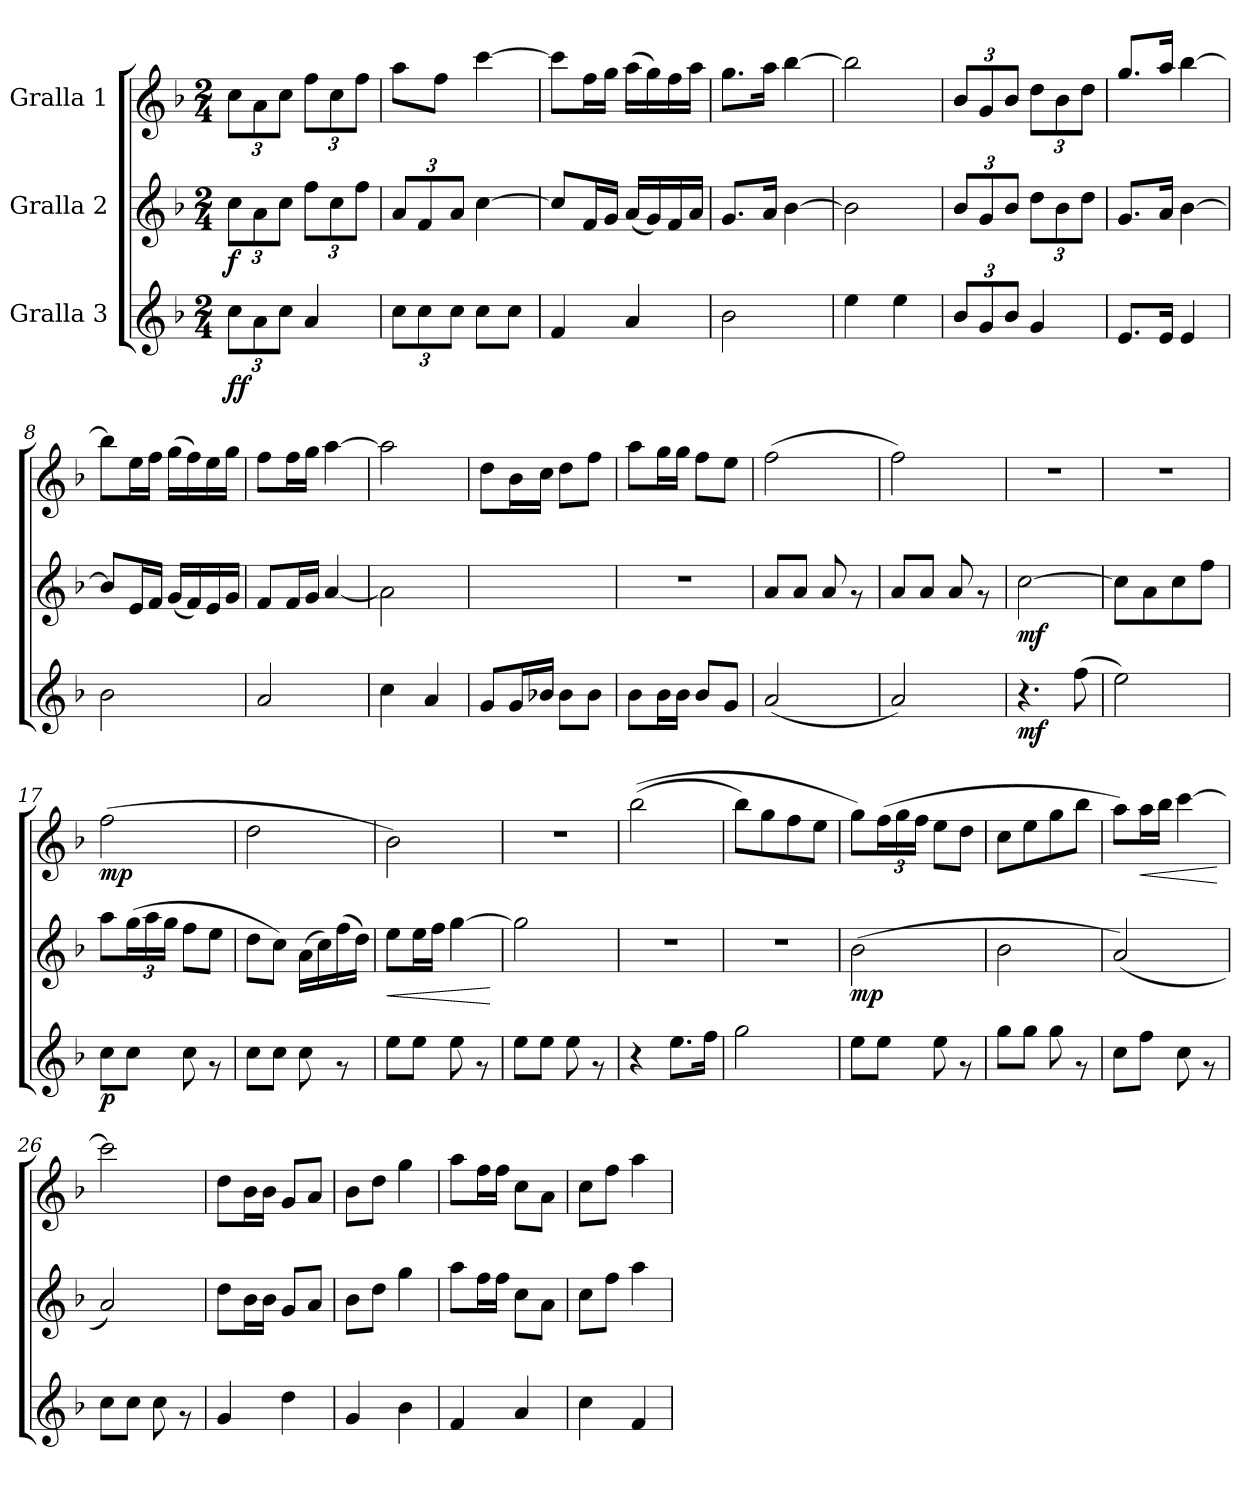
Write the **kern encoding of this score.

**kern	**dynam	**kern	**dynam	**kern	**dynam
*part3	*part3	*part2	*part2	*part1	*part1
*staff3	*staff3	*staff2	*staff2	*staff1	*staff1
*I"Gralla 3	*	*I"Gralla 2	*	*I"Gralla 1	*
*clefG2	*	*clefG2	*	*clefG2	*
*k[b-]	*	*k[b-]	*	*k[b-]	*
*F:	*	*F:	*	*F:	*
*M2/4	*	*M2/4	*	*M2/4	*
*Xbrackettup	*	*Xbrackettup	*	*Xbrackettup	*
=1	=1	=1	=1	=1	=1
!	!LO:DY:b	!	!	!	!
!	!LO:DY:n=1:b	!	!LO:DY:b	!	!
12cc\L	f f	12cc\L	f	12cc\L	.
12a\	.	12a\	.	12a\	.
12cc\J	.	12cc\J	.	12cc\J	.
4a/	.	12ff\L	.	12ff\L	.
.	.	12cc\	.	12cc\	.
.	.	12ff\J	.	12ff\J	.
=2	=2	=2	=2	=2	=2
12cc\L	.	12a/L	.	8aa\L	.
12cc\	.	12f/	.	.	.
.	.	.	.	8ff\J	.
12cc\J	.	12a/J	.	.	.
8cc\L	.	[4cc\	.	[4ccc\	.
8cc\J	.	.	.	.	.
=3	=3	=3	=3	=3	=3
4f/	.	8cc/L]	.	8ccc\L]	.
.	.	16f/L	.	16ff\L	.
.	.	16g/JJ	.	16gg\JJ	.
4a/	.	(<16a/LL	.	(>16aa\LL	.
.	.	16g/)	.	16gg\)	.
.	.	16f/	.	16ff\	.
.	.	16a/JJ	.	16aa\JJ	.
=4	=4	=4	=4	=4	=4
2b-\	.	8.g/L	.	8.gg\L	.
.	.	16a/Jk	.	16aa\Jk	.
.	.	[4b-\	.	[4bb-\	.
=5	=5	=5	=5	=5	=5
4ee\	.	2b-\]	.	2bb-\]	.
4ee\	.	.	.	.	.
=6	=6	=6	=6	=6	=6
12b-/L	.	12b-/L	.	12b-/L	.
12g/	.	12g/	.	12g/	.
12b-/J	.	12b-/J	.	12b-/J	.
4g/	.	12dd\L	.	12dd\L	.
.	.	12b-\	.	12b-\	.
.	.	12dd\J	.	12dd\J	.
=7	=7	=7	=7	=7	=7
8.e/L	.	8.g/L	.	8.gg/L	.
16e/Jk	.	16a/Jk	.	16aa/Jk	.
4e/	.	[4b-\	.	[4bb-\	.
=8	=8	=8	=8	=8	=8
2b-\	.	8b-/L]	.	8bb-\L]	.
.	.	16e/L	.	16ee\L	.
.	.	16f/JJ	.	16ff\JJ	.
.	.	(<16g/LL	.	(>16gg\LL	.
.	.	16f/)	.	16ff\)	.
.	.	16e/	.	16ee\	.
.	.	16g/JJ	.	16gg\JJ	.
=9	=9	=9	=9	=9	=9
2a/	.	8f/L	.	8ff\L	.
.	.	16f/L	.	16ff\L	.
.	.	16g/JJ	.	16gg\JJ	.
.	.	[4a/	.	[4aa\	.
!!LO:LB:g=z
=10	=10	=10	=10	=10	=10
4cc\	.	2a\]	.	2aa\]	.
4a/	.	.	.	.	.
=11	=11	=11	=11	=11	=11
8g/L	.	2ryy	.	8dd\L	.
16g/L	.	.	.	16b-\L	.
16b-X/JJ	.	.	.	16cc\JJ	.
8b-\L	.	.	.	8dd\L	.
8b-\J	.	.	.	8ff\J	.
=12	=12	=12	=12	=12	=12
8b-\L	.	2r	.	8aa\L	.
16b-\L	.	.	.	16gg\L	.
16b-\JJ	.	.	.	16gg\JJ	.
8b-/L	.	.	.	8ff\L	.
8g/J	.	.	.	8ee\J	.
=13	=13	=13	=13	=13	=13
(<2a/	.	8a/L	.	(>2ff\	.
.	.	8a/J	.	.	.
.	.	8a/	.	.	.
.	.	8rg	.	.	.
=14	=14	=14	=14	=14	=14
2a/)	.	8a/L	.	2ff\)	.
.	.	8a/J	.	.	.
.	.	8a/	.	.	.
.	.	8rg	.	.	.
=15	=15	=15	=15	=15	=15
!	!LO:DY:b	!	!LO:DY:b	!	!
4.r	mf	[2cc\	mf	2r	.
(>8ff\	.	.	.	.	.
=16	=16	=16	=16	=16	=16
2ee\)	.	8cc\L]	.	2r	.
.	.	8a\	.	.	.
.	.	8cc\	.	.	.
.	.	8ff\J	.	.	.
=17	=17	=17	=17	=17	=17
!	!LO:DY:b	!	!	!	!LO:DY:b
8cc\L	p	8aa\L	.	(>2ff\	mp
8cc\J	.	(>24gg\L	.	.	.
.	.	24aa\	.	.	.
.	.	24gg\JJ	.	.	.
8cc\	.	8ff\L	.	.	.
8rg	.	8ee\J	.	.	.
=18	=18	=18	=18	=18	=18
8cc\L	.	8dd\L	.	2dd\	.
8cc\J	.	8cc\J)	.	.	.
8cc\	.	(>16a\LL	.	.	.
.	.	16cc\)	.	.	.
8rg	.	(>16ff\	.	.	.
.	.	16dd\JJ)	.	.	.
=19	=19	=19	=19	=19	=19
!	!	!	!LO:HP:b	!	!
8ee\L	.	8ee\L	<	2b-\)	.
8ee\J	.	16ee\L	.	.	.
.	.	16ff\JJ	.	.	.
8ee\	.	[4gg\	.	.	.
8rg	.	.	.	.	.
.	.	.	[	.	.
=20	=20	=20	=20	=20	=20
8ee\L	.	2gg\]	.	2r	.
8ee\J	.	.	.	.	.
8ee\	.	.	.	.	.
8rg	.	.	.	.	.
!!LO:LB:g=z
=21	=21	=21	=21	=21	=21
4r	.	2r	.	(>(>2bb-\	.
8.ee\L	.	.	.	.	.
16ff\Jk	.	.	.	.	.
=22	=22	=22	=22	=22	=22
2gg\	.	2r	.	8bb-\L)	.
.	.	.	.	8gg\	.
.	.	.	.	8ff\	.
.	.	.	.	8ee\J	.
=23	=23	=23	=23	=23	=23
!	!	!	!LO:DY:b	!	!
8ee\L	.	(>2b-\	mp	8gg\L)	.
8ee\J	.	.	.	(>24ff\L	.
.	.	.	.	24gg\	.
.	.	.	.	24ff\JJ	.
8ee\	.	.	.	8ee\L	.
8rg	.	.	.	8dd\J	.
=24	=24	=24	=24	=24	=24
8gg\L	.	2b-\	.	8cc\L	.
8gg\J	.	.	.	8ee\	.
8gg\	.	.	.	8gg\	.
8rg	.	.	.	8bb-\J	.
=25	=25	=25	=25	=25	=25
8cc\L	.	(<2a/)	.	8aa\L)	.
!	!	!	!	!	!LO:HP:b
8ff\J	.	.	.	16aa\L	<
.	.	.	.	16bb-\JJ	.
8cc\	.	.	.	[4ccc\	.
8rg	.	.	.	.	.
.	.	.	.	.	[
=26	=26	=26	=26	=26	=26
8cc\L	.	2a/)	.	2ccc\]	.
8cc\J	.	.	.	.	.
8cc\	.	.	.	.	.
8rg	.	.	.	.	.
=27	=27	=27	=27	=27	=27
4g/	.	8dd\L	.	8dd\L	.
.	.	16b-\L	.	16b-\L	.
.	.	16b-\JJ	.	16b-\JJ	.
4dd\	.	8g/L	.	8g/L	.
.	.	8a/J	.	8a/J	.
=28	=28	=28	=28	=28	=28
4g/	.	8b-\L	.	8b-\L	.
.	.	8dd\J	.	8dd\J	.
4b-\	.	4gg\	.	4gg\	.
=29	=29	=29	=29	=29	=29
4f/	.	8aa\L	.	8aa\L	.
.	.	16ff\L	.	16ff\L	.
.	.	16ff\JJ	.	16ff\JJ	.
4a/	.	8cc\L	.	8cc\L	.
.	.	8a\J	.	8a\J	.
=30	=30	=30	=30	=30	=30
4cc\	.	8cc\L	.	8cc\L	.
.	.	8ff\J	.	8ff\J	.
4f/	.	4aa\	.	4aa\	.
=	=	=	=	=	=
*-	*-	*-	*-	*-	*-
